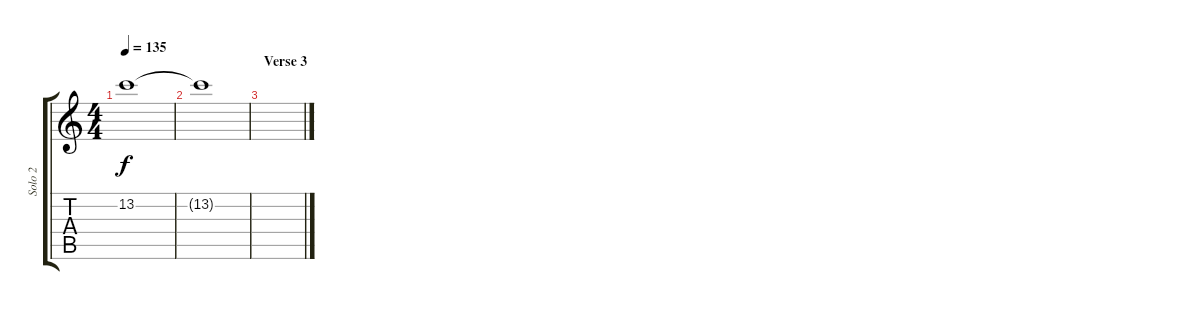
\track ("Solo 2" "Solo 2") {instrument overdrivenguitar}
\staff {score tabs}
\tuning (E4 B3 G3 D3 A2 E2) {hide}
\ts (4 4)
\tempo 135
\clef g2
\ks c
13.2.1{dy f} |
13.2{t}.1{volume 9} |
\section ("" "Verse 3")
